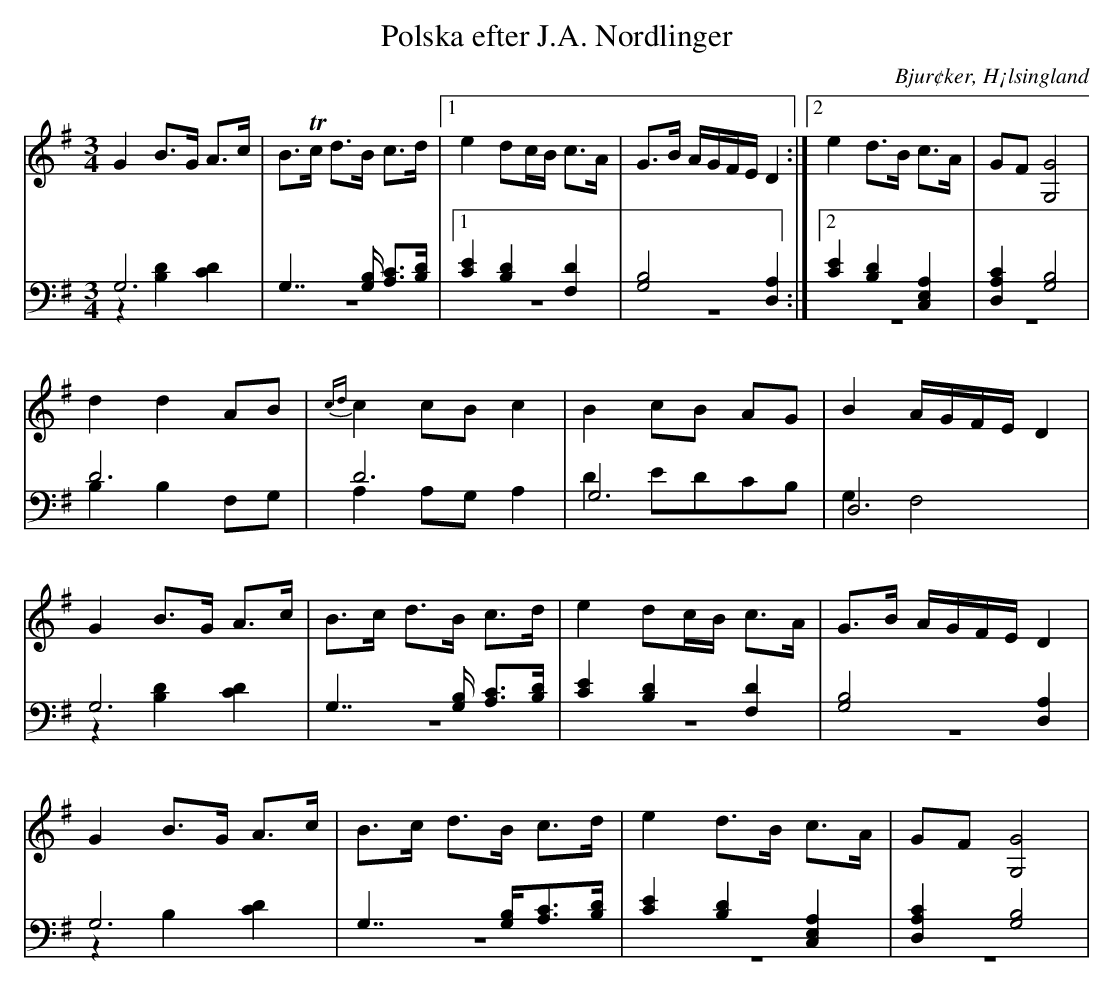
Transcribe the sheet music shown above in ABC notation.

X:1
T: Polska efter J.A. Nordlinger
O: Bjur¢ker, H¡lsingland
M: 3/4
L: 1/8
K: G
V:1
V:2
V:3 merge
V:1
G2 B>G A>c|B>Tc d>B c>d |1 e2 dc/B/ c>A| G>B A/G/F/E/ D2:|2 e2 d>B c>A|GF [G4G,4]  |
 d2 d2 AB|{cd}c2 cB c2|B2 cB AG|B2 A/G/F/E/ D2 |
G2 B>G A>c|B>c d>B c>d |e2 dc/B/ c>A|G>B A/G/F/E/ D2 |
G2 B>G A>c |B>c d>B c>d|e2 d>B c>A|GF [G,4G4] |
V:2 clef=bass
 G,6|G,7/2 [G,/B,/] [A,C]>[B,D]|1 [C2E2] [B,2D2] [F,2D2]| [G,4B,4] [D,2A,2]:|2 [C2E2] [B,2D2] [C,2E,2A,2]| [D,2A,2C2] [G,4B,4]|
D6 |D6 |G,6|D,6 |
G,6 | G,7/2 [G,/B,/] [A,C]>[B,D]| [C2E2] [B,2D2] [F,2D2]| [G,4B,4] [D,2A,2]|
G,6 |G,7/2 [G,/B,/][A,C]>[B,D]|[C2E2] [B,2D2] [C,2E,2A,2]|[D,2A,2C2] [G,4B,4] |
V:3 clef=bass
z2 [B,2D2] [C2D2]| z6|1 z6| z6:|2 z6|  z6|
B,2 B,2 F,G, |A,2 A,G, A,2 |D2 EDCB,|G,2 F,4 |
z2 [B,2D2] [C2D2]| z6 |z6 |z6|
z2 B,2 [C2D2] |z6|z6|z6|
